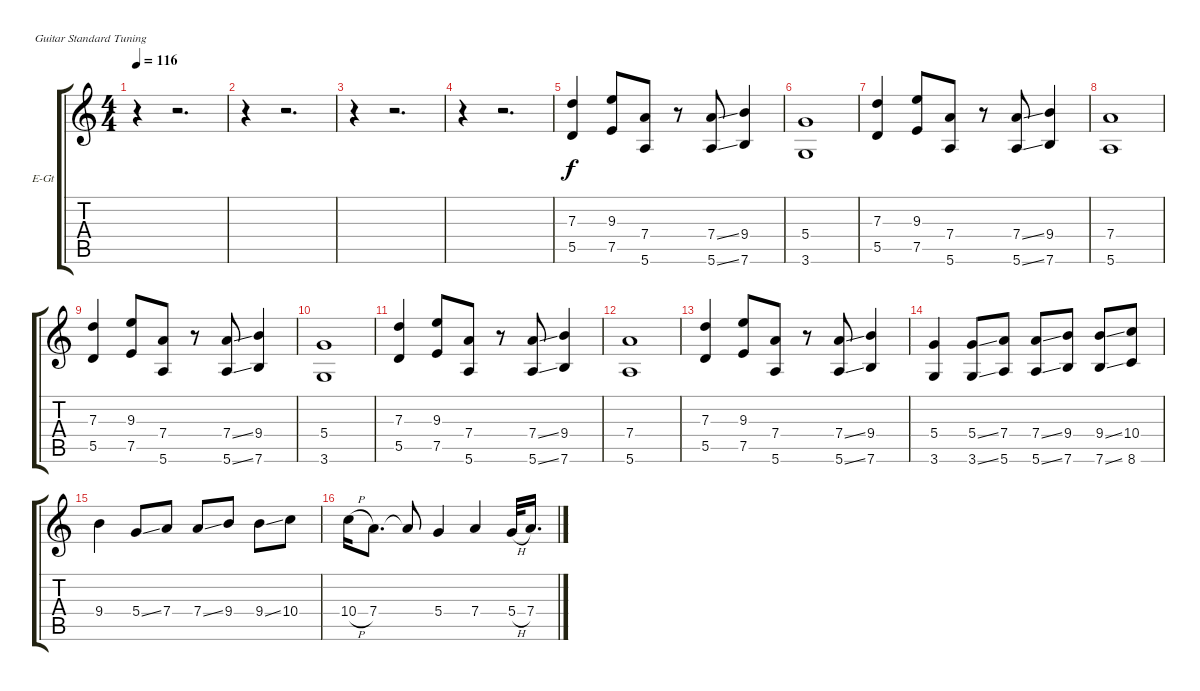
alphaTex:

\bracketExtendMode groupsimilarinstruments
\firstSystemTrackNameOrientation horizontal
\otherSystemsTrackNameOrientation horizontal
\track ("Kirk" "E-Gt") {instrument distortionguitar}
\staff {score tabs}
\tuning (E4 B3 G3 D3 A2 E2)
\ts (4 4)
\tempo 116
\clef g2
\ks c
r.4{dy f instrument distortionguitar} r.2{d} |
r.4 r.2{d} |
r.4 r.2{d} |
r.4 r.2{d} |
(7.3 5.5).4 (9.3 7.5).8 (7.4 5.6).8 r.8 (7.4{ss} 5.6{ss}).8 (9.4 7.6).4 |
(5.4 3.6).1 |
(7.3 5.5).4 (9.3 7.5).8 (7.4 5.6).8 r.8 (7.4{ss} 5.6{ss}).8 (9.4 7.6).4 |
(7.4 5.6).1 |
(7.3 5.5).4 (9.3 7.5).8 (7.4 5.6).8 r.8 (7.4{ss} 5.6{ss}).8 (9.4 7.6).4 |
(5.4 3.6).1 |
(7.3 5.5).4 (9.3 7.5).8 (7.4 5.6).8 r.8 (7.4{ss} 5.6{ss}).8 (9.4 7.6).4 |
(7.4 5.6).1 |
(7.3 5.5).4 (9.3 7.5).8 (7.4 5.6).8 r.8 (7.4{ss} 5.6{ss}).8 (9.4 7.6).4 |
(5.4 3.6).4 (5.4{ss} 3.6{ss}).8 (7.4 5.6).8 (7.4{ss} 5.6{ss}).8 (9.4 7.6).8 (9.4{ss} 7.6{ss}).8 (10.4 8.6).8 |
9.4.4 5.4{ss}.8 7.4.8 7.4{ss}.8 9.4.8 9.4{ss}.8 10.4.8 |
10.4{h}.16 7.4.8{d} 7.4{t}.8 5.4.4 7.4.4 5.4{h}.32 7.4.16{d}
